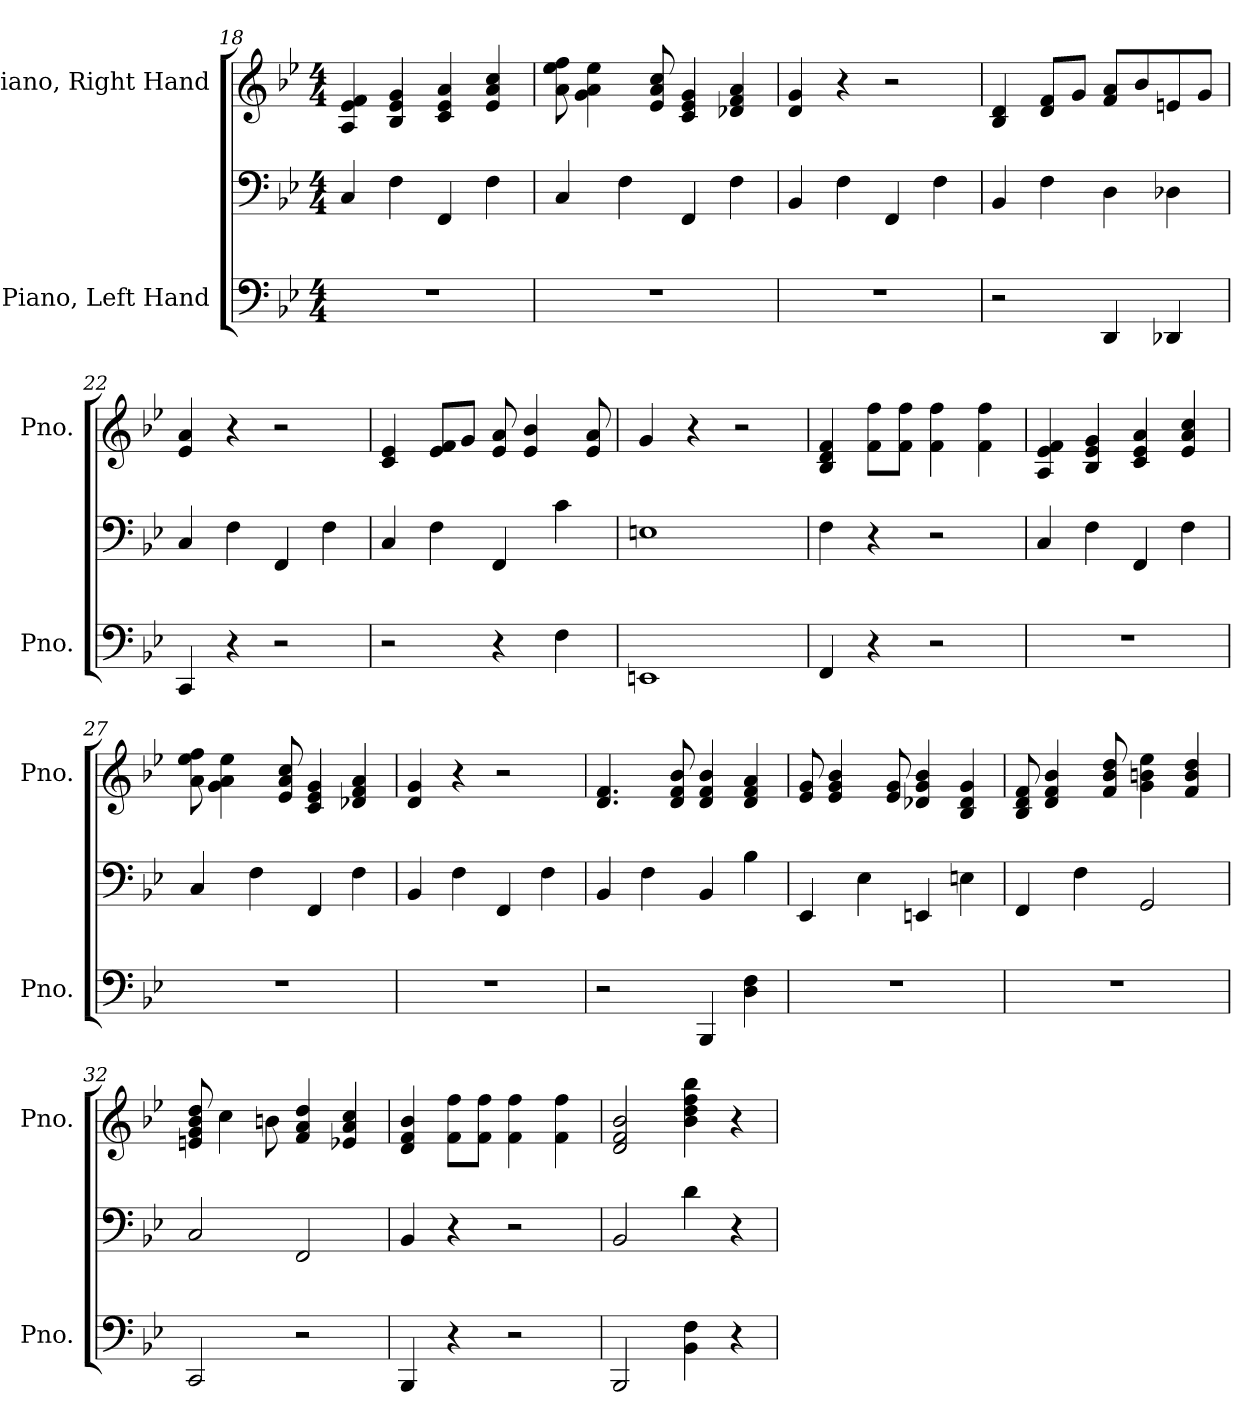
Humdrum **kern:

**kern	**kern	**kern
*part2	*part2	*part1
*staff3	*staff2	*staff1
*I"Piano, Left Hand	*	*I"Piano, Right Hand
*I'Pno.	*	*I'Pno.
*clefF4	*clefF4	*clefG2
*k[b-e-]	*k[b-e-]	*k[b-e-]
*M4/4	*M4/4	*M4/4
=18	=18	=18
1r	4C/	4A/ 4e-/ 4f/
.	4F\	4B-/ 4e-/ 4g/
.	4FF/	4c/ 4e-/ 4a/
.	4F\	4e-/ 4a/ 4cc/
=19	=19	=19
1r	4C/	8a\ 8ee-\ 8ff\
.	.	4g\ 4a\ 4ee-\
.	4F\	.
.	.	8e-/ 8a/ 8cc/
.	4FF/	4c/ 4e-/ 4g/
.	4F\	4d-X/ 4f/ 4a/
=20	=20	=20
1r	4BB-/	4d/ 4g/
.	4F\	4r
.	4FF/	2r
.	4F\	.
=21	=21	=21
2r	4BB-/	4B-/ 4d/
.	4F\	8d/ 8f/L
.	.	8g/J
4DD/	4D\	8f/ 8a/L
.	.	8b-/
4DD-X/	4D-X\	8en/
.	.	8g/J
!!LO:PB:g=z
=22	=22	=22
4CC/	4C/	4e-/ 4a/
4r	4F\	4r
2r	4FF/	2r
.	4F\	.
=23	=23	=23
2r	4C/	4c/ 4e-/
.	4F\	8e-/ 8f/L
.	.	8g/J
4r	4FF/	8e-/ 8a/
.	.	4e-/ 4b-/
4F\	4c\	.
.	.	8e-/ 8a/
=24	=24	=24
1EEn	1En	4g/
.	.	4r
.	.	2r
=25	=25	=25
4FF/	4F\	4B-/ 4d/ 4f/
4r	4r	8f\ 8ff\L
.	.	8f\ 8ff\J
2r	2r	4f\ 4ff\
.	.	4f\ 4ff\
=26	=26	=26
1r	4C/	4A/ 4e-/ 4f/
.	4F\	4B-/ 4e-/ 4g/
.	4FF/	4c/ 4e-/ 4a/
.	4F\	4e-/ 4a/ 4cc/
=27	=27	=27
1r	4C/	8a\ 8ee-\ 8ff\
.	.	4g\ 4a\ 4ee-\
.	4F\	.
.	.	8e-/ 8a/ 8cc/
.	4FF/	4c/ 4e-/ 4g/
.	4F\	4d-X/ 4f/ 4a/
!!LO:LB:g=z
=28	=28	=28
1r	4BB-/	4d/ 4g/
.	4F\	4r
.	4FF/	2r
.	4F\	.
=29	=29	=29
2r	4BB-/	4.d/ 4.f/
.	4F\	.
.	.	8d/ 8f/ 8b-/
4BBB-/	4BB-/	4d/ 4f/ 4b-/
4D\ 4F\	4B-\	4d/ 4f/ 4a/
=30	=30	=30
1r	4EE-/	8e-/ 8g/
.	.	4e-/ 4g/ 4b-/
.	4E-\	.
.	.	8e-/ 8g/
.	4EEn/	4d-X/ 4g/ 4b-/
.	4En\	4B-/ 4d-/ 4g/
=31	=31	=31
1r	4FF/	8B-/ 8d/ 8f/
.	.	4d/ 4f/ 4b-/
.	4F\	.
.	.	8f/ 8b-/ 8dd/
.	2GG/	4g\ 4bn\ 4ee-\
.	.	4f/ 4b/ 4dd/
=32	=32	=32
2CC/	2C/	8en/ 8g/ 8b-/ 8dd/
.	.	4cc\
.	.	8bn\
2r	2FF/	4f/ 4a/ 4dd/
.	.	4e-X/ 4a/ 4cc/
=33	=33	=33
4BBB-/	4BB-/	4d/ 4f/ 4b-/
4r	4r	8f\ 8ff\L
.	.	8f\ 8ff\J
2r	2r	4f\ 4ff\
.	.	4f\ 4ff\
!!LO:LB:g=z
=34	=34	=34
2BBB-/	2BB-/	2d/ 2f/ 2b-/
4BB-\ 4F\	4d\	4b-\ 4dd\ 4ff\ 4bb-\
4r	4r	4r
=	=	=
*-	*-	*-
